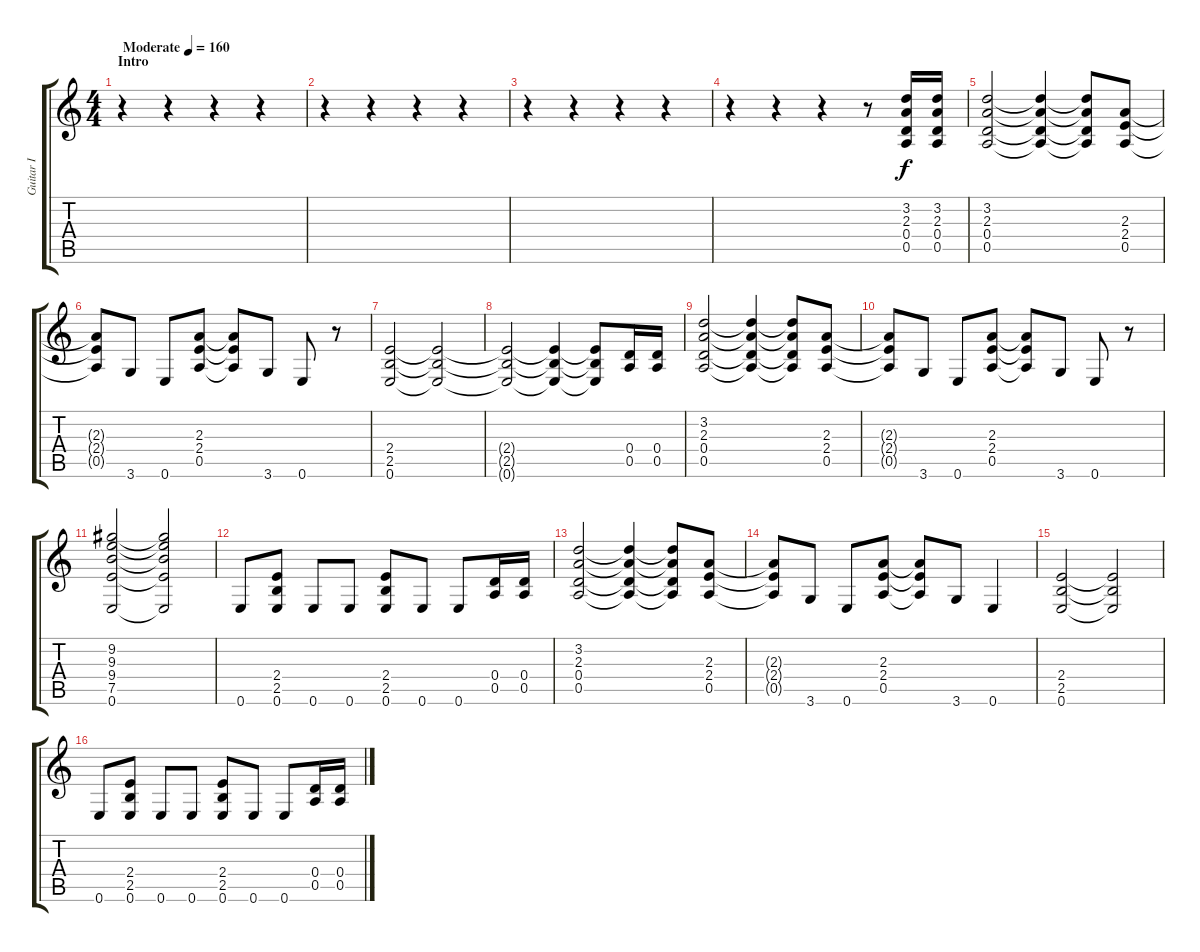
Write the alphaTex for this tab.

\track ("Guitar I" "Guitar I") {instrument overdrivenguitar}
\staff {score tabs}
\tuning (E4 B3 G3 D3 A2 E2) {hide}
\ts (4 4)
\section ("" "Intro")
\tempo (160 "Moderate")
\clef g2
\ks c
r.4{dy f instrument overdrivenguitar} r.4 r.4 r.4 |
r.4 r.4 r.4 r.4 |
r.4 r.4 r.4 r.4 |
r.4 r.4 r.4 r.8 (3.2 2.3 0.4 0.5).16{volume 16} (3.2 2.3 0.4 0.5).16 |
(3.2 2.3 0.4 0.5).2 (3.2{t} 2.3{t} 0.4{t} 0.5{t}).4 (3.2{t} 2.3{t} 0.4{t} 0.5{t}).8 (2.3 2.4 0.5).8 |
(2.3{t} 2.4{t} 0.5{t}).8 3.6.8 0.6.8 (2.3 2.4 0.5).8 (2.3{t} 2.4{t} 0.5{t}).8 3.6.8 0.6.8 r.8 |
(2.4 2.5 0.6).2 (2.4{t} 2.5{t} 0.6{t}).2 |
(2.4{t} 2.5{t} 0.6{t}).2 (2.4{t} 2.5{t} 0.6{t}).4 (2.4{t} 2.5{t} 0.6{t}).8 (0.4 0.5).16 (0.4 0.5).16 |
(3.2 2.3 0.4 0.5).2 (3.2{t} 2.3{t} 0.4{t} 0.5{t}).4 (3.2{t} 2.3{t} 0.4{t} 0.5{t}).8 (2.3 2.4 0.5).8 |
(2.3{t} 2.4{t} 0.5{t}).8 3.6.8 0.6.8 (2.3 2.4 0.5).8 (2.3{t} 2.4{t} 0.5{t}).8 3.6.8 0.6.8 r.8 |
(9.2 9.3 9.4 7.5 0.6).2 (9.2{t} 9.3{t} 9.4{t} 7.5{t} 0.6{t}).2 |
0.6.8 (2.4 2.5 0.6).8 0.6.8 0.6.8 (2.4 2.5 0.6).8 0.6.8 0.6.8 (0.4 0.5).16 (0.4 0.5).16 |
(3.2 2.3 0.4 0.5).2 (3.2{t} 2.3{t} 0.4{t} 0.5{t}).4 (3.2{t} 2.3{t} 0.4{t} 0.5{t}).8 (2.3 2.4 0.5).8 |
(2.3{t} 2.4{t} 0.5{t}).8 3.6.8 0.6.8 (2.3 2.4 0.5).8 (2.3{t} 2.4{t} 0.5{t}).8 3.6.8 0.6.4 |
(2.4 2.5 0.6).2 (2.4{t} 2.5{t} 0.6{t}).2 |
0.6.8 (2.4 2.5 0.6).8 0.6.8 0.6.8 (2.4 2.5 0.6).8 0.6.8 0.6.8 (0.4 0.5).16 (0.4 0.5).16
